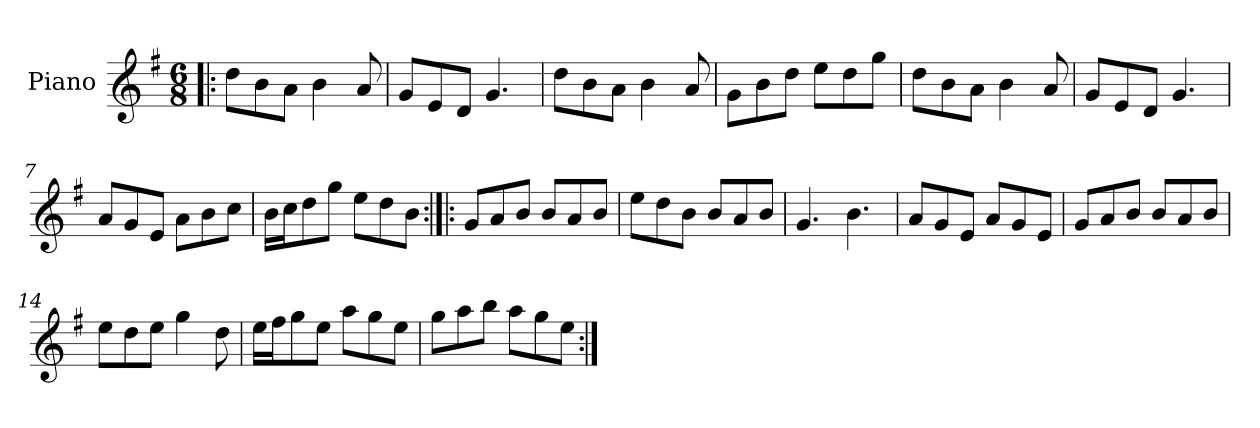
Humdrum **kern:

**kern
*part1
*staff1
*I"Piano
*I'Pno
*clefG2
*k[f#]
*G:
*M6/8
=1!|:
8dd\L
8b\
8a\J
4b\
8a/
=2
8g/L
8e/
8d/J
4.g/
=3
8dd\L
8b\
8a\J
4b\
8a/
=4
8g\L
8b\
8dd\J
8ee\L
8dd\
8gg\J
=5
8dd\L
8b\
8a\J
4b\
8a/
=6
8g/L
8e/
8d/J
4.g/
!!LO:LB:g=z
=7
8a/L
8g/
8e/J
8a\L
8b\
8cc\J
=8
16b\LL
16cc\J
8dd\
8gg\J
8ee\L
8dd\
8b\J
=9:|!|:
8g/L
8a/
8b/J
8b/L
8a/
8b/J
=10
8ee\L
8dd\
8b\J
8b/L
8a/
8b/J
=11
4.g/
4.b\
!!LO:LB:g=z
=12
8a/L
8g/
8e/J
8a/L
8g/
8e/J
=13
8g/L
8a/
8b/J
8b/L
8a/
8b/J
=14
8ee\L
8dd\
8ee\J
4gg\
8dd\
=15
16ee\LL
16ff#\J
8gg\
8ee\J
8aa\L
8gg\
8ee\J
=16
8gg\L
8aa\
8bb\J
8aa\L
8gg\
8ee\J
=:|!
*-
